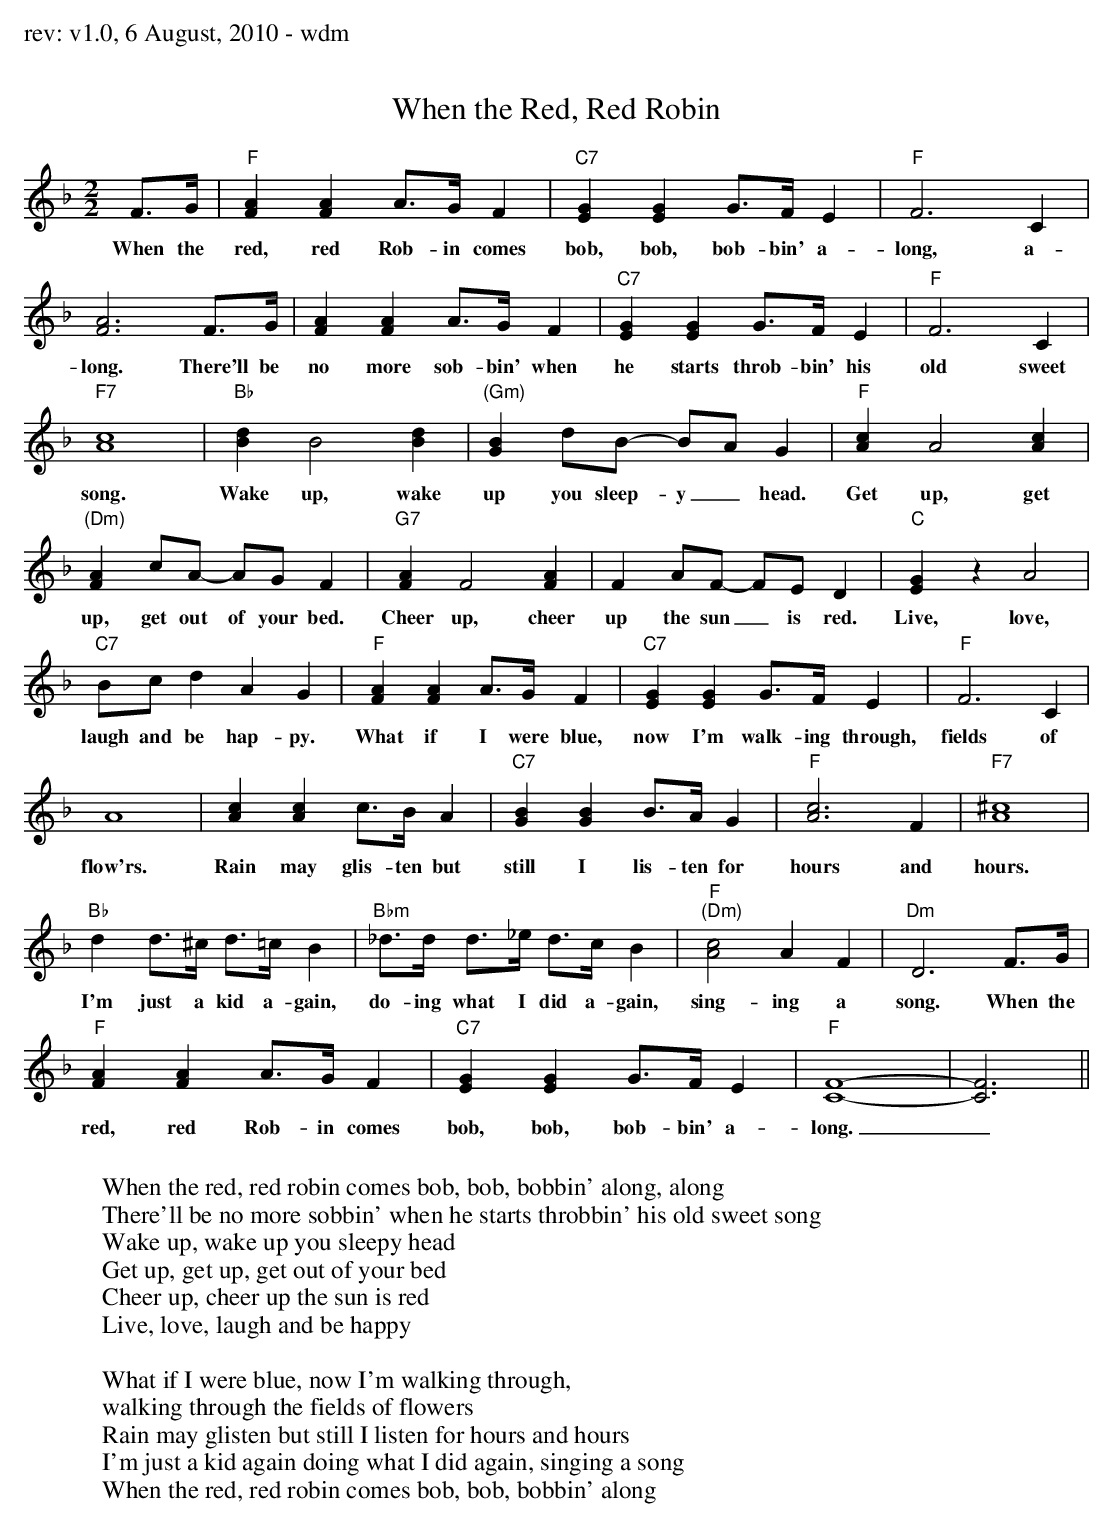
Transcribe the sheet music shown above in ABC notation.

X:1
T:When the Red, Red Robin
M:2/2
L:1/4
K:F
F/>G/ |\
w:When the
"F"[FA] [FA] A/>G/ F | "C7"[EG] [EG] G/>F/ E | "F"F3 C |
w:red, red Rob-in comes bob, bob, bob-bin' a-long, a-
[FA]3 F/>G/ | [FA] [FA] A/>G/ F | "C7"[EG] [EG] G/>F/ E | "F"F3 C |
w:long. There'll be no more sob-bin' when he starts throb-bin' his old sweet song
"F7"[Ac]4 | "Bb"[Bd] B2 [Bd] | "(Gm)"[GB] d/B/- B/A/ G | "F"[Ac] A2 [Ac] |
w:song. Wake up, wake up you sleep-y_ head. Get up, get
"(Dm)"[FA] c/A/- A/G/ F | "G7"[FA] F2 [FA] | F A/F/- F/E/ D | "C"[EG] z A2 |
w:up, get out of your bed. Cheer up, cheer up the sun_ is red. Live, love,
"C7"B/c/ d A G | "F"[FA] [FA] A/>G/ F | "C7"[EG] [EG] G/>F/ E | "F"F3 C |
w:laugh and be hap-py. What if I were blue, now I'm walk-ing through, fields of
A4 | [Ac] [Ac] c/>B/ A | "C7"[GB] [GB] B/>A/ G | "F"[Ac]3 F | "F7"[A^c]4 |
w:flow'rs. Rain may glis-ten but still I lis-ten for hours and hours.
"Bb"d d/>^c/ d/>=c/ B | "Bbm"_d/>d/ d/>_e/ d/>c/ B | "F""(Dm)"[Ac]2 A F | "Dm"D3 F/>G/ |
w:I'm just a kid a-gain, do-ing what I did a-gain, sing-ing a song. When the
"F"[FA] [FA] A/>G/ F | "C7"[EG] [EG] G/>F/ E | "F"[CF]4- | [CF]3 ||
w:red, red Rob-in comes bob, bob, bob-bin' a-long._
W:
W:When the red, red robin comes bob, bob, bobbin' along, along
W:There'll be no more sobbin' when he starts throbbin' his old sweet song
W:Wake up, wake up you sleepy head
W:Get up, get up, get out of your bed
W:Cheer up, cheer up the sun is red
W:Live, love, laugh and be happy
W:
W:What if I were blue, now I'm walking through,
W:walking through the fields of flowers
W:Rain may glisten but still I listen for hours and hours
W:I'm just a kid again doing what I did again, singing a song
W:When the red, red robin comes bob, bob, bobbin' along
W:
